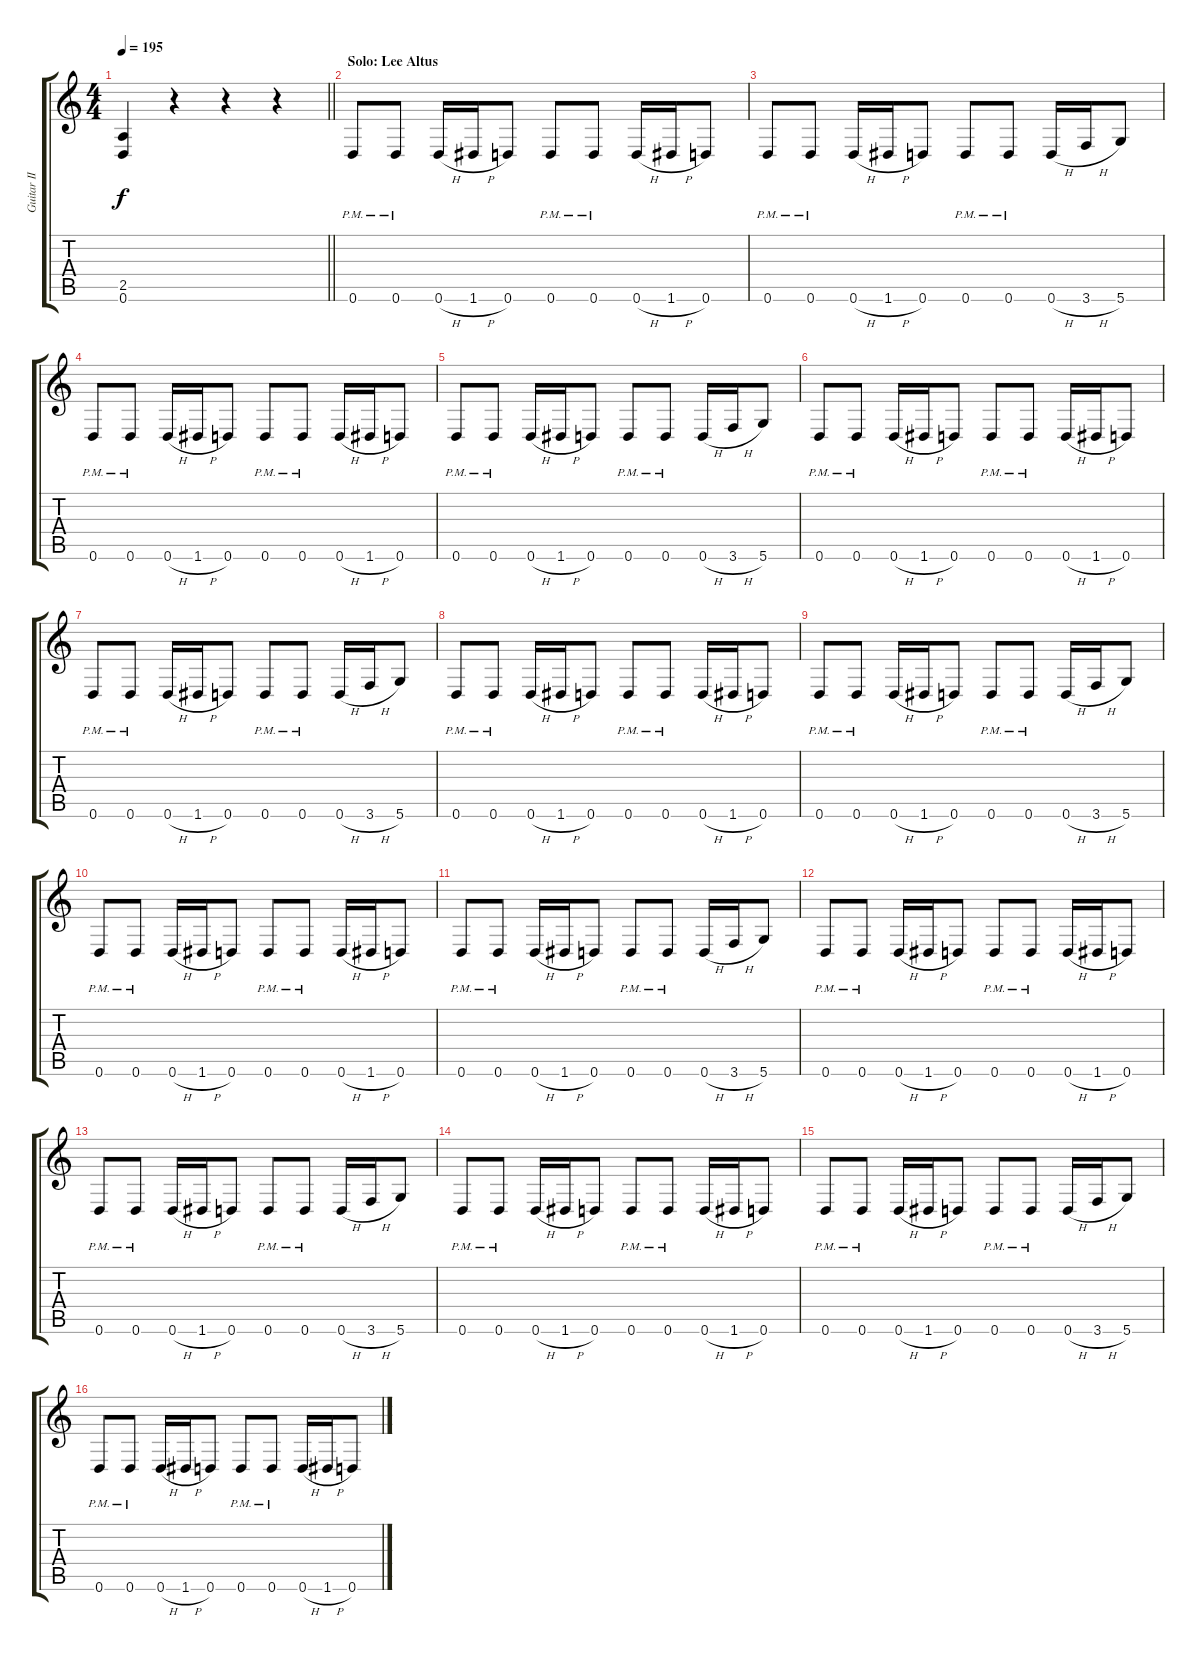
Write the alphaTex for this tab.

\track ("Guitar II" "Guitar II") {instrument distortionguitar}
\staff {score tabs}
\tuning (D4 A3 F3 C3 G2 D2) {hide}
\ts (4 4)
\tempo 195
\clef g2
\barLineRight lightlight
\ks c
(2.5 0.6).4{dy f} r.4 r.4 r.4 |
\section ("" "Solo: Lee Altus")
0.6{pm}.8 0.6{pm}.8 0.6{h}.16 1.6{h}.16 0.6.8 0.6{pm}.8 0.6{pm}.8 0.6{h}.16 1.6{h}.16 0.6.8 |
0.6{pm}.8 0.6{pm}.8 0.6{h}.16 1.6{h}.16 0.6.8 0.6{pm}.8 0.6{pm}.8 0.6{h}.16 3.6{h}.16 5.6.8 |
0.6{pm}.8 0.6{pm}.8 0.6{h}.16 1.6{h}.16 0.6.8 0.6{pm}.8 0.6{pm}.8 0.6{h}.16 1.6{h}.16 0.6.8 |
0.6{pm}.8 0.6{pm}.8 0.6{h}.16 1.6{h}.16 0.6.8 0.6{pm}.8 0.6{pm}.8 0.6{h}.16 3.6{h}.16 5.6.8 |
0.6{pm}.8 0.6{pm}.8 0.6{h}.16 1.6{h}.16 0.6.8 0.6{pm}.8 0.6{pm}.8 0.6{h}.16 1.6{h}.16 0.6.8 |
0.6{pm}.8 0.6{pm}.8 0.6{h}.16 1.6{h}.16 0.6.8 0.6{pm}.8 0.6{pm}.8 0.6{h}.16 3.6{h}.16 5.6.8 |
0.6{pm}.8 0.6{pm}.8 0.6{h}.16 1.6{h}.16 0.6.8 0.6{pm}.8 0.6{pm}.8 0.6{h}.16 1.6{h}.16 0.6.8 |
0.6{pm}.8 0.6{pm}.8 0.6{h}.16 1.6{h}.16 0.6.8 0.6{pm}.8 0.6{pm}.8 0.6{h}.16 3.6{h}.16 5.6.8 |
0.6{pm}.8 0.6{pm}.8 0.6{h}.16 1.6{h}.16 0.6.8 0.6{pm}.8 0.6{pm}.8 0.6{h}.16 1.6{h}.16 0.6.8 |
0.6{pm}.8 0.6{pm}.8 0.6{h}.16 1.6{h}.16 0.6.8 0.6{pm}.8 0.6{pm}.8 0.6{h}.16 3.6{h}.16 5.6.8 |
0.6{pm}.8 0.6{pm}.8 0.6{h}.16 1.6{h}.16 0.6.8 0.6{pm}.8 0.6{pm}.8 0.6{h}.16 1.6{h}.16 0.6.8 |
0.6{pm}.8 0.6{pm}.8 0.6{h}.16 1.6{h}.16 0.6.8 0.6{pm}.8 0.6{pm}.8 0.6{h}.16 3.6{h}.16 5.6.8 |
0.6{pm}.8 0.6{pm}.8 0.6{h}.16 1.6{h}.16 0.6.8 0.6{pm}.8 0.6{pm}.8 0.6{h}.16 1.6{h}.16 0.6.8 |
0.6{pm}.8 0.6{pm}.8 0.6{h}.16 1.6{h}.16 0.6.8 0.6{pm}.8 0.6{pm}.8 0.6{h}.16 3.6{h}.16 5.6.8 |
0.6{pm}.8 0.6{pm}.8 0.6{h}.16 1.6{h}.16 0.6.8 0.6{pm}.8 0.6{pm}.8 0.6{h}.16 1.6{h}.16 0.6.8
